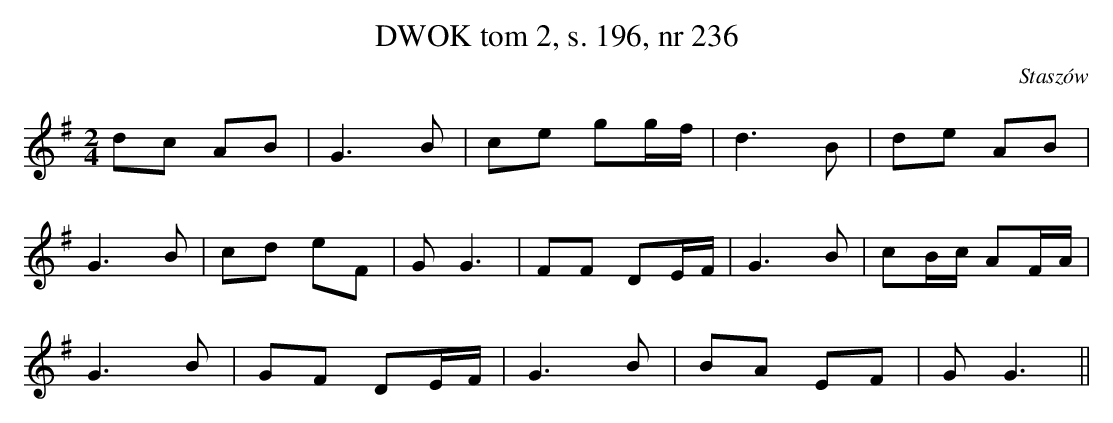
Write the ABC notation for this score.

X:1
T:DWOK tom 2, s. 196, nr 236
O: Staszów
L:1/16
M:2/4
K:G
d2c2 A2B2|G6B2|c2e2 g2gf|d6B2|d2e2 A2B2|
G6B2|c2d2 e2F2|G2G6|F2F2 D2EF|G6B2| c2Bc A2FA|
G6B2|G2F2 D2EF| G6B2|B2A2 E2F2| G2G6||
